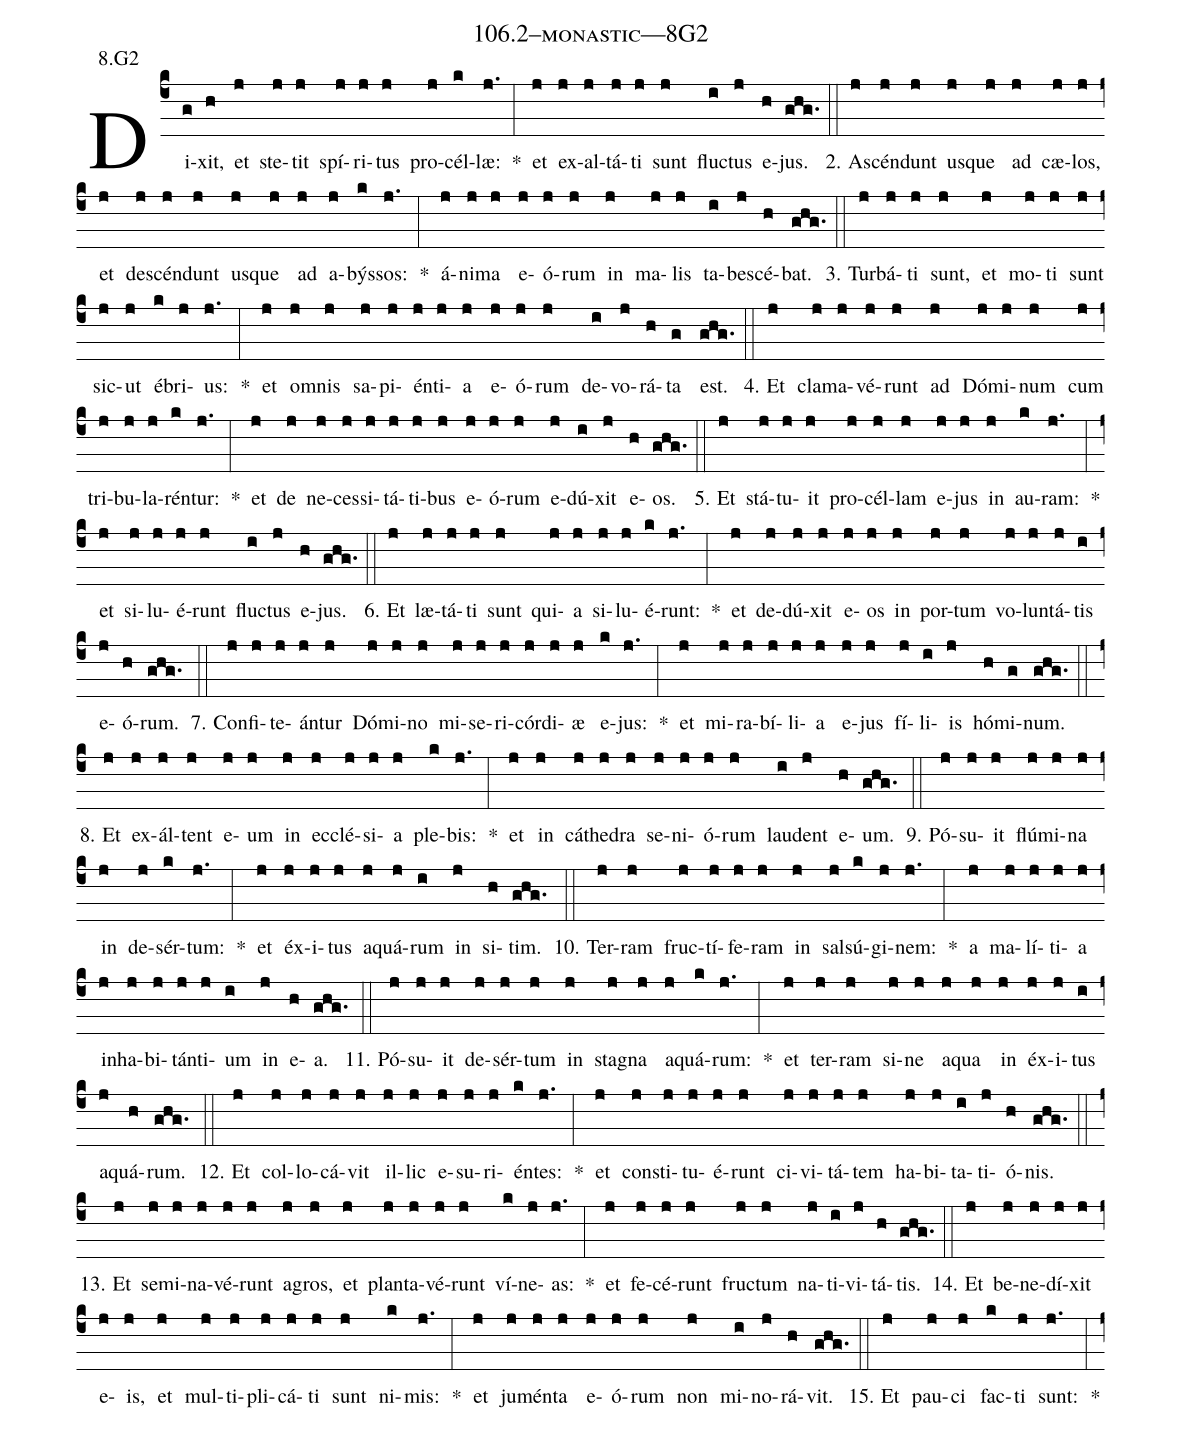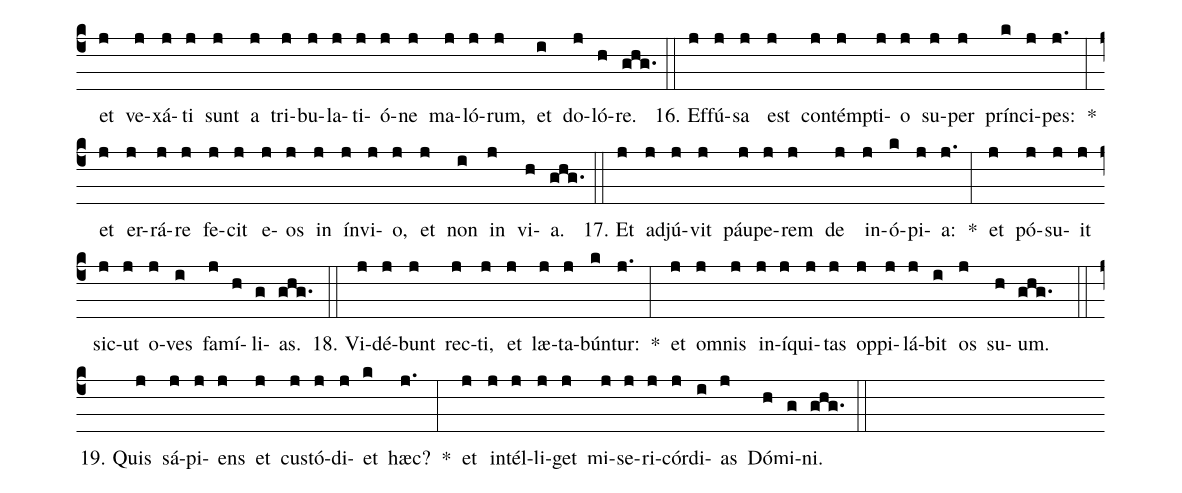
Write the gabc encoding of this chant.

name: 106.2--monastic---8G2;
annotation: 8.G2;
%%
(c4)Di(g)xit,(h) et(j) ste(j)tit(j) spí(j)ri(j)tus(j) pro(j)cél(k)læ:(j.) *(:) et(j) ex(j)al(j)tá(j)ti(j) sunt(j) fluc(i)tus(j) e(h)jus.(ghg.) (::)
2. A(j)scén(j)dunt(j) us(j)que(j) ad(j) cæ(j)los,(j) et(j) de(j)scén(j)dunt(j) us(j)que(j) ad(j) a(j)býs(k)sos:(j.) *(:) á(j)ni(j)ma(j) e(j)ó(j)rum(j) in(j) ma(j)lis(j) ta(i)be(j)scé(h)bat.(ghg.) (::)
3. Tur(j)bá(j)ti(j) sunt,(j) et(j) mo(j)ti(j) sunt(j) sic(j)ut(j) é(k)bri(j)us:(j.) *(:) et(j) om(j)nis(j) sa(j)pi(j)én(j)ti(j)a(j) e(j)ó(j)rum(j) de(i)vo(j)rá(h)ta(g) est.(ghg.) (::)
4. Et(j) cla(j)ma(j)vé(j)runt(j) ad(j) Dó(j)mi(j)num(j) cum(j) tri(j)bu(j)la(j)rén(k)tur:(j.) *(:) et(j) de(j) ne(j)ces(j)si(j)tá(j)ti(j)bus(j) e(j)ó(j)rum(j) e(j)dú(i)xit(j) e(h)os.(ghg.) (::)
5. Et(j) stá(j)tu(j)it(j) pro(j)cél(j)lam(j) e(j)jus(j) in(j) au(k)ram:(j.) *(:) et(j) si(j)lu(j)é(j)runt(j) fluc(i)tus(j) e(h)jus.(ghg.) (::)
6. Et(j) læ(j)tá(j)ti(j) sunt(j) qui(j)a(j) si(j)lu(j)é(k)runt:(j.) *(:) et(j) de(j)dú(j)xit(j) e(j)os(j) in(j) por(j)tum(j) vo(j)lun(j)tá(j)tis(i) e(j)ó(h)rum.(ghg.) (::)
7. Con(j)fi(j)te(j)án(j)tur(j) Dó(j)mi(j)no(j) mi(j)se(j)ri(j)cór(j)di(j)æ(j) e(k)jus:(j.) *(:) et(j) mi(j)ra(j)bí(j)li(j)a(j) e(j)jus(j) fí(j)li(i)is(j) hó(h)mi(g)num.(ghg.) (::)
8. Et(j) ex(j)ál(j)tent(j) e(j)um(j) in(j) ec(j)clé(j)si(j)a(j) ple(k)bis:(j.) *(:) et(j) in(j) cá(j)the(j)dra(j) se(j)ni(j)ó(j)rum(j) lau(i)dent(j) e(h)um.(ghg.) (::)
9. Pó(j)su(j)it(j) flú(j)mi(j)na(j) in(j) de(j)sér(k)tum:(j.) *(:) et(j) éx(j)i(j)tus(j) a(j)quá(j)rum(i) in(j) si(h)tim.(ghg.) (::)
10. Ter(j)ram(j) fruc(j)tí(j)fe(j)ram(j) in(j) sal(j)sú(k)gi(j)nem:(j.) *(:) a(j) ma(j)lí(j)ti(j)a(j) in(j)ha(j)bi(j)tán(j)ti(j)um(i) in(j) e(h)a.(ghg.) (::)
11. Pó(j)su(j)it(j) de(j)sér(j)tum(j) in(j) sta(j)gna(j) a(j)quá(k)rum:(j.) *(:) et(j) ter(j)ram(j) si(j)ne(j) a(j)qua(j) in(j) éx(j)i(j)tus(i) a(j)quá(h)rum.(ghg.) (::)
12. Et(j) col(j)lo(j)cá(j)vit(j) il(j)lic(j) e(j)su(j)ri(j)én(k)tes:(j.) *(:) et(j) con(j)sti(j)tu(j)é(j)runt(j) ci(j)vi(j)tá(j)tem(j) ha(j)bi(j)ta(i)ti(j)ó(h)nis.(ghg.) (::)
13. Et(j) se(j)mi(j)na(j)vé(j)runt(j) a(j)gros,(j) et(j) plan(j)ta(j)vé(j)runt(j) ví(k)ne(j)as:(j.) *(:) et(j) fe(j)cé(j)runt(j) fruc(j)tum(j) na(j)ti(i)vi(j)tá(h)tis.(ghg.) (::)
14. Et(j) be(j)ne(j)dí(j)xit(j) e(j)is,(j) et(j) mul(j)ti(j)pli(j)cá(j)ti(j) sunt(j) ni(k)mis:(j.) *(:) et(j) ju(j)mén(j)ta(j) e(j)ó(j)rum(j) non(j) mi(i)no(j)rá(h)vit.(ghg.) (::)
15. Et(j) pau(j)ci(j) fac(k)ti(j) sunt:(j.) *(:) et(j) ve(j)xá(j)ti(j) sunt(j) a(j) tri(j)bu(j)la(j)ti(j)ó(j)ne(j) ma(j)ló(j)rum,(j) et(i) do(j)ló(h)re.(ghg.) (::)
16. Ef(j)fú(j)sa(j) est(j) con(j)témp(j)ti(j)o(j) su(j)per(j) prín(k)ci(j)pes:(j.) *(:) et(j) er(j)rá(j)re(j) fe(j)cit(j) e(j)os(j) in(j) ín(j)vi(j)o,(j) et(j) non(i) in(j) vi(h)a.(ghg.) (::)
17. Et(j) ad(j)jú(j)vit(j) páu(j)pe(j)rem(j) de(j) in(j)ó(k)pi(j)a:(j.) *(:) et(j) pó(j)su(j)it(j) sic(j)ut(j) o(j)ves(i) fa(j)mí(h)li(g)as.(ghg.) (::)
18. Vi(j)dé(j)bunt(j) rec(j)ti,(j) et(j) læ(j)ta(j)bún(k)tur:(j.) *(:) et(j) om(j)nis(j) in(j)í(j)qui(j)tas(j) op(j)pi(j)lá(j)bit(i) os(j) su(h)um.(ghg.) (::)
19. Quis(j) sá(j)pi(j)ens(j) et(j) cus(j)tó(j)di(j)et(k) hæc?(j.) *(:) et(j) in(j)tél(j)li(j)get(j) mi(j)se(j)ri(j)cór(j)di(i)as(j) Dó(h)mi(g)ni.(ghg.) (::)
